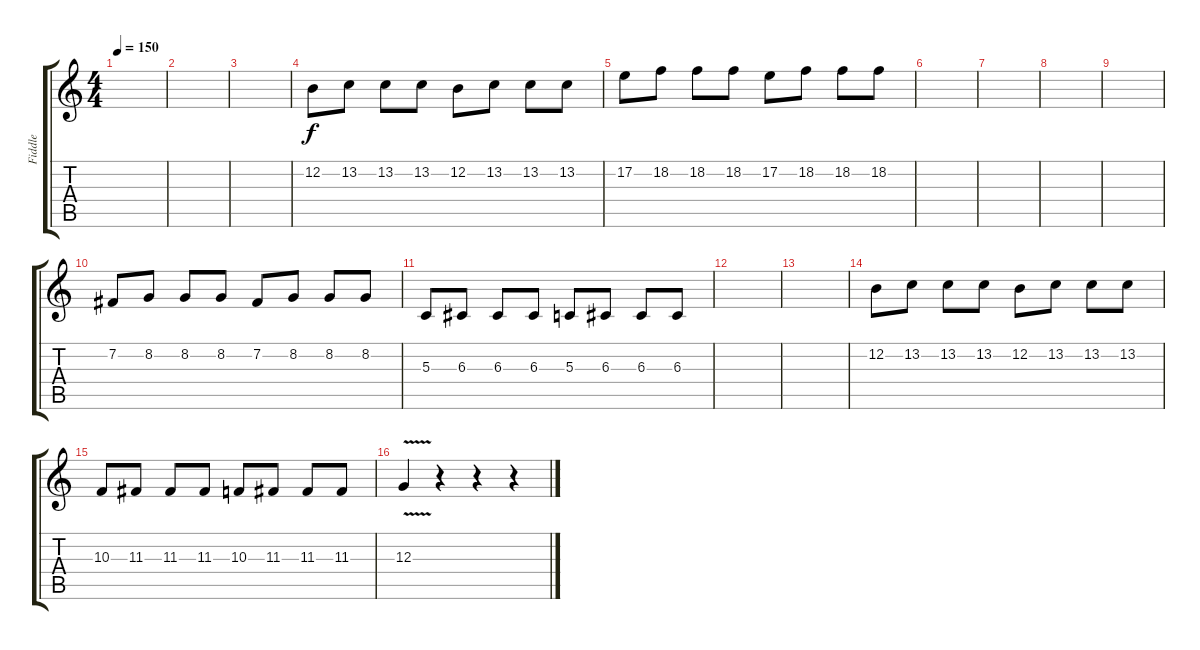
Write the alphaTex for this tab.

\track ("Fiddle" "Fiddle") {instrument fiddle}
\staff {score tabs}
\tuning (E4 B3 G3 D3 A2 E2) {hide}
\ts (4 4)
\tempo 150
\clef g2
\ks c
|
|
|
12.2.8 13.2.8 13.2.8 13.2.8 12.2.8 13.2.8 13.2.8 13.2.8 |
17.2.8 18.2.8 18.2.8 18.2.8 17.2.8 18.2.8 18.2.8 18.2.8 |
|
|
|
|
7.2.8 8.2.8 8.2.8 8.2.8 7.2.8 8.2.8 8.2.8 8.2.8 |
5.3.8 6.3.8 6.3.8 6.3.8 5.3.8 6.3.8 6.3.8 6.3.8 |
|
|
12.2.8 13.2.8 13.2.8 13.2.8 12.2.8 13.2.8 13.2.8 13.2.8 |
10.3.8 11.3.8 11.3.8 11.3.8 10.3.8 11.3.8 11.3.8 11.3.8 |
12.3{v}.4 r.4 r.4 r.4
